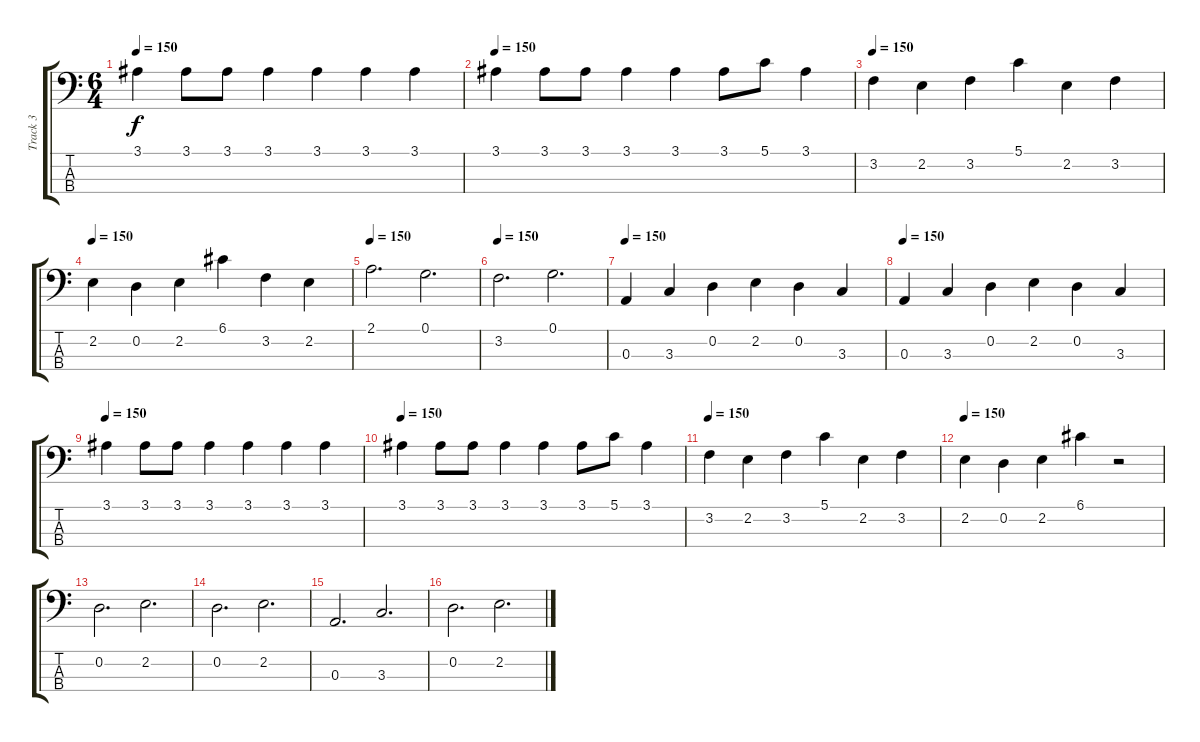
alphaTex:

\track ("Track 3" "Track 3") {instrument electricbassfinger}
\staff {score tabs}
\tuning (G2 D2 A1 E1) {hide}
\ts (6 4)
\tempo 150
\clef f4
\ks c
3.1.4{dy f} 3.1.8 3.1.8 3.1.4 3.1.4 3.1.4 3.1.4 |
\tempo 150
3.1.4 3.1.8 3.1.8 3.1.4 3.1.4 3.1.8 5.1.8 3.1.4 |
\tempo 150
3.2.4 2.2.4 3.2.4 5.1.4 2.2.4 3.2.4 |
\tempo 150
2.2.4 0.2.4 2.2.4 6.1.4 3.2.4 2.2.4 |
\tempo 150
2.1.2{d} 0.1.2{d} |
\tempo 150
3.2.2{d} 0.1.2{d} |
\tempo 150
0.3.4 3.3.4 0.2.4 2.2.4 0.2.4 3.3.4 |
\tempo 150
0.3.4 3.3.4 0.2.4 2.2.4 0.2.4 3.3.4 |
\tempo 150
3.1.4 3.1.8 3.1.8 3.1.4 3.1.4 3.1.4 3.1.4 |
\tempo 150
3.1.4 3.1.8 3.1.8 3.1.4 3.1.4 3.1.8 5.1.8 3.1.4 |
\tempo 150
3.2.4 2.2.4 3.2.4 5.1.4 2.2.4 3.2.4 |
\tempo 136
\tempo 150
2.2.4 0.2.4 2.2.4 6.1.4 r.2 |
0.2.2{d} 2.2.2{d} |
0.2.2{d} 2.2.2{d} |
0.3.2{d} 3.3.2{d} |
0.2.2{d} 2.2.2{d}
